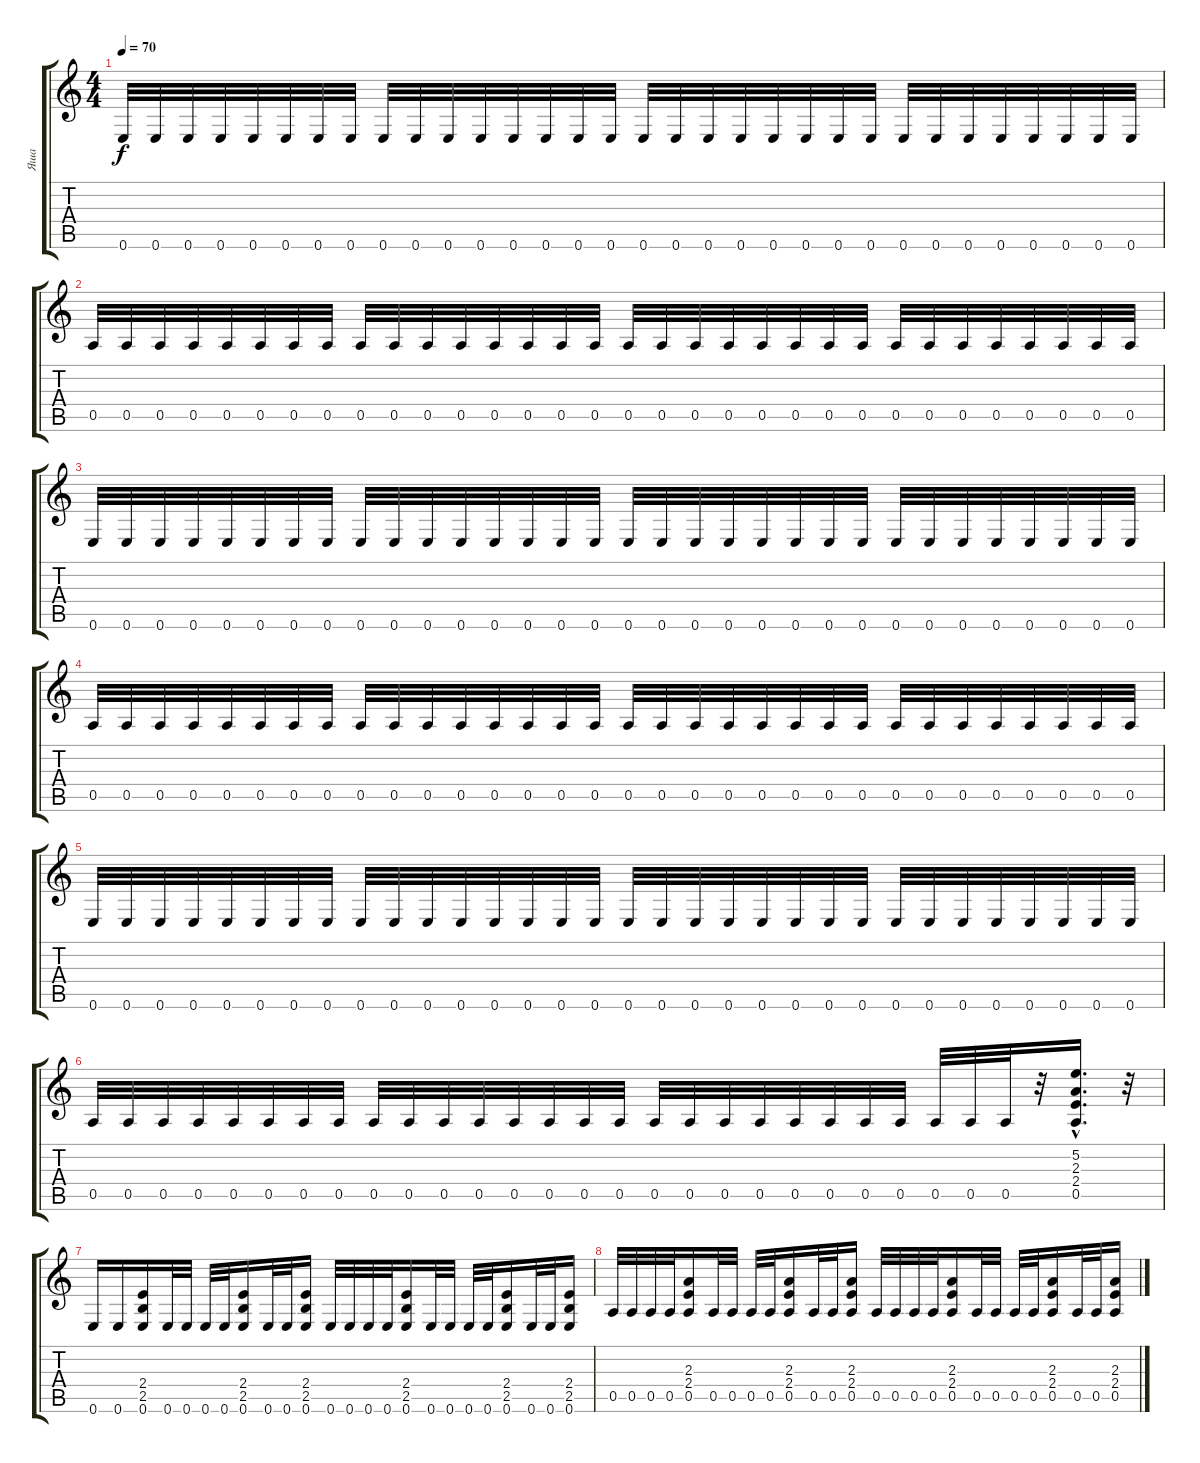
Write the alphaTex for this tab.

\track ("Яша" "Яша") {instrument distortionguitar}
\staff {score tabs}
\tuning (E4 B3 G3 D3 A2 E2) {hide}
\ts (4 4)
\tempo 70
\clef g2
\ks c
0.6.32{dy f} 0.6.32 0.6.32 0.6.32 0.6.32 0.6.32 0.6.32 0.6.32 0.6.32 0.6.32 0.6.32 0.6.32 0.6.32 0.6.32 0.6.32 0.6.32 0.6.32 0.6.32 0.6.32 0.6.32 0.6.32 0.6.32 0.6.32 0.6.32 0.6.32 0.6.32 0.6.32 0.6.32 0.6.32 0.6.32 0.6.32 0.6.32 |
0.5.32 0.5.32 0.5.32 0.5.32 0.5.32 0.5.32 0.5.32 0.5.32 0.5.32 0.5.32 0.5.32 0.5.32 0.5.32 0.5.32 0.5.32 0.5.32 0.5.32 0.5.32 0.5.32 0.5.32 0.5.32 0.5.32 0.5.32 0.5.32 0.5.32 0.5.32 0.5.32 0.5.32 0.5.32 0.5.32 0.5.32 0.5.32 |
0.6.32 0.6.32 0.6.32 0.6.32 0.6.32 0.6.32 0.6.32 0.6.32 0.6.32 0.6.32 0.6.32 0.6.32 0.6.32 0.6.32 0.6.32 0.6.32 0.6.32 0.6.32 0.6.32 0.6.32 0.6.32 0.6.32 0.6.32 0.6.32 0.6.32 0.6.32 0.6.32 0.6.32 0.6.32 0.6.32 0.6.32 0.6.32 |
0.5.32 0.5.32 0.5.32 0.5.32 0.5.32 0.5.32 0.5.32 0.5.32 0.5.32 0.5.32 0.5.32 0.5.32 0.5.32 0.5.32 0.5.32 0.5.32 0.5.32 0.5.32 0.5.32 0.5.32 0.5.32 0.5.32 0.5.32 0.5.32 0.5.32 0.5.32 0.5.32 0.5.32 0.5.32 0.5.32 0.5.32 0.5.32 |
0.6.32 0.6.32 0.6.32 0.6.32 0.6.32 0.6.32 0.6.32 0.6.32 0.6.32 0.6.32 0.6.32 0.6.32 0.6.32 0.6.32 0.6.32 0.6.32 0.6.32 0.6.32 0.6.32 0.6.32 0.6.32 0.6.32 0.6.32 0.6.32 0.6.32 0.6.32 0.6.32 0.6.32 0.6.32 0.6.32 0.6.32 0.6.32 |
0.5.32 0.5.32 0.5.32 0.5.32 0.5.32 0.5.32 0.5.32 0.5.32 0.5.32 0.5.32 0.5.32 0.5.32 0.5.32 0.5.32 0.5.32 0.5.32 0.5.32 0.5.32 0.5.32 0.5.32 0.5.32 0.5.32 0.5.32 0.5.32 0.5.32 0.5.32 0.5.32 r.32 (5.2{hac} 2.3{hac} 2.4 0.5).16{d} r.32 |
0.6.16 0.6.16 (2.4 2.5 0.6).16 0.6.32 0.6.32 0.6.32 0.6.32 (2.4 2.5 0.6).16 0.6.32 0.6.32 (2.4 2.5 0.6).16 0.6.32 0.6.32 0.6.32 0.6.32 (2.4 2.5 0.6).16 0.6.32 0.6.32 0.6.32 0.6.32 (2.4 2.5 0.6).16 0.6.32 0.6.32 (2.4 2.5 0.6).16 |
0.5.32 0.5.32 0.5.32 0.5.32 (2.3 2.4 0.5).16 0.5.32 0.5.32 0.5.32 0.5.32 (2.3 2.4 0.5).16 0.5.32 0.5.32 (2.3 2.4 0.5).16 0.5.32 0.5.32 0.5.32 0.5.32 (2.3 2.4 0.5).16 0.5.32 0.5.32 0.5.32 0.5.32 (2.3 2.4 0.5).16 0.5.32 0.5.32 (2.3 2.4 0.5).16
